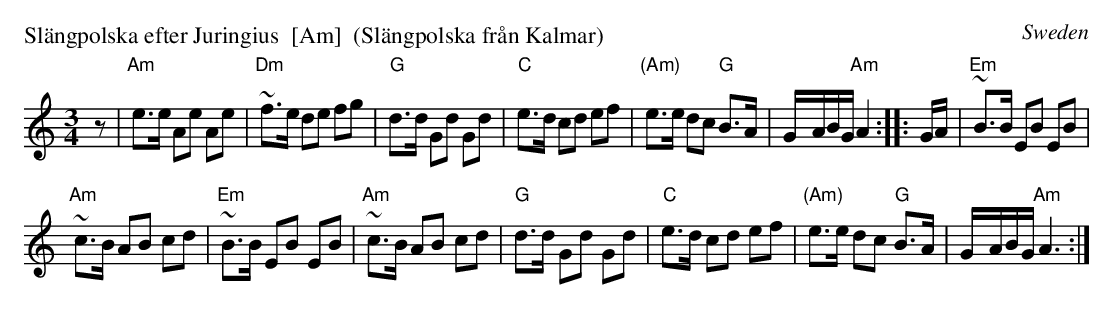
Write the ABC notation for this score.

X:1
P: Sl\"angpolska efter Juringius  [Am]  (Sl\"angpolska fr\aan Kalmar)
O:Sweden
K:Am
M:3/4
L:1/8
z |\
"Am"e>e Ae Ae | "Dm"~f>e de fg |\
"G"d>d Gd Gd | "C"e>d cd ef |\
"(Am)"e>e dc "G"B>A | G/-A/B/G/ "Am"A2 :: G/A/ |\
"Em"~B>B EB EB |
"Am"~c>B AB cd |\
"Em"~B>B EB EB | "Am"~c>B AB cd |\
"G"d>d Gd Gd | "C"e>d cd ef |\
"(Am)"e>e dc "G"B>A | G/-A/B/G/ "Am"A3 :|
